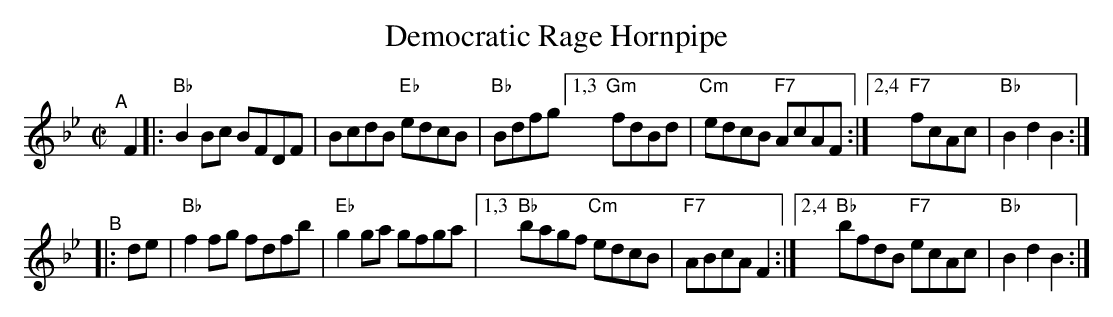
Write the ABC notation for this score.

X:1
T: Democratic Rage Hornpipe
M: C|
L: 1/8
K: Bb
"^A"[|] F2 \
|: "Bb"B2Bc BFDF | BcdB "Eb"edcB | "Bb"Bdfg [1,3 "Gm"fdBd | "Cm"edcB "F7"AcAF \
                                          :|[2,4 "F7"fcAc | "Bb"B2d2 B2 :|
"^B"|: de \
| "Bb"f2fg fdfb | "Eb"g2ga gfga |[1,3 "Bb"bagf "Cm"edcB | "F7"ABcA F2 \
                               :|[2,4 "Bb"bfdB "F7"ecAc | "Bb"B2d2 B2 :|
